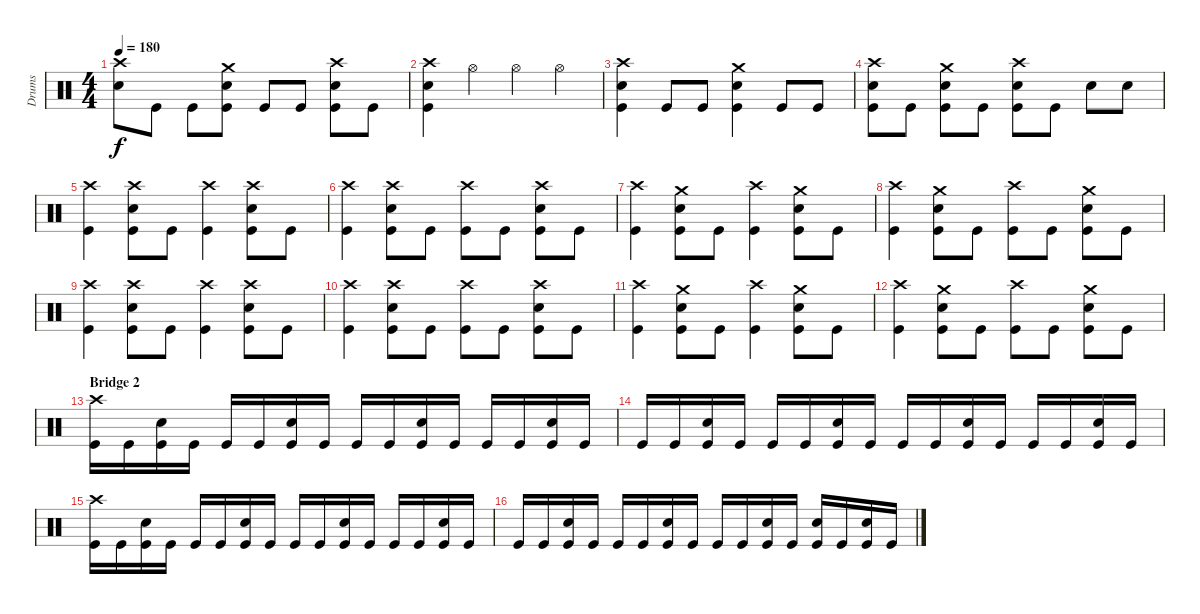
\track ("Drums" "Drums") {instrument percussion}
\staff {score}
\articulation defaults
\ts (4 4)
\tempo 180
\clef neutral
\ks c
("Crash high (hit)" "Snare (hit) 2").8{dy f} "Kick (hit)".8 "Kick (hit)".8 ("Crash medium (hit)" "Snare (hit) 2" "Kick (hit)").8 "Kick (hit)".8 "Kick (hit)".8 ("Crash high (hit)" "Snare (hit) 2" "Kick (hit)").8 "Kick (hit)".8 |
("Crash high (hit)" "Snare (hit) 2" "Kick (hit)").4 "Hi-Hat (open)".4 "Hi-Hat (open)".4 "Hi-Hat (open)".4 |
("Crash high (hit)" "Snare (hit) 2" "Kick (hit)").4 "Kick (hit)".8 "Kick (hit)".8 ("Crash medium (hit)" "Snare (hit) 2" "Kick (hit)").4 "Kick (hit)".8 "Kick (hit)".8 |
("Crash high (hit)" "Snare (hit) 2" "Kick (hit)").8 "Kick (hit)".8 ("Crash medium (hit)" "Snare (hit) 2" "Kick (hit)").8 "Kick (hit)".8 ("Crash high (hit)" "Snare (hit) 2" "Kick (hit)").8 "Kick (hit)".8 "Snare (hit) 2".8 "Snare (hit) 2".8 |
("Crash high (hit)" "Kick (hit)").4 ("Crash high (hit)" "Snare (hit) 2" "Kick (hit)").8 "Kick (hit)".8 ("Crash high (hit)" "Kick (hit)").4 ("Crash high (hit)" "Snare (hit) 2" "Kick (hit)").8 "Kick (hit)".8 |
("Crash high (hit)" "Kick (hit)").4 ("Crash high (hit)" "Snare (hit) 2" "Kick (hit)").8 "Kick (hit)".8 ("Crash high (hit)" "Kick (hit)").8 "Kick (hit)".8 ("Crash high (hit)" "Snare (hit) 2" "Kick (hit)").8 "Kick (hit)".8 |
("Crash high (hit)" "Kick (hit)").4 ("Crash medium (hit)" "Snare (hit) 2" "Kick (hit)").8 "Kick (hit)".8 ("Crash high (hit)" "Kick (hit)").4 ("Crash medium (hit)" "Snare (hit) 2" "Kick (hit)").8 "Kick (hit)".8 |
("Crash high (hit)" "Kick (hit)").4 ("Crash medium (hit)" "Snare (hit) 2" "Kick (hit)").8 "Kick (hit)".8 ("Crash high (hit)" "Kick (hit)").8 "Kick (hit)".8 ("Crash medium (hit)" "Snare (hit) 2" "Kick (hit)").8 "Kick (hit)".8 |
("Crash high (hit)" "Kick (hit)").4 ("Crash high (hit)" "Snare (hit) 2" "Kick (hit)").8 "Kick (hit)".8 ("Crash high (hit)" "Kick (hit)").4 ("Crash high (hit)" "Snare (hit) 2" "Kick (hit)").8 "Kick (hit)".8 |
("Crash high (hit)" "Kick (hit)").4 ("Crash high (hit)" "Snare (hit) 2" "Kick (hit)").8 "Kick (hit)".8 ("Crash high (hit)" "Kick (hit)").8 "Kick (hit)".8 ("Crash high (hit)" "Snare (hit) 2" "Kick (hit)").8 "Kick (hit)".8 |
("Crash high (hit)" "Kick (hit)").4 ("Crash medium (hit)" "Snare (hit) 2" "Kick (hit)").8 "Kick (hit)".8 ("Crash high (hit)" "Kick (hit)").4 ("Crash medium (hit)" "Snare (hit) 2" "Kick (hit)").8 "Kick (hit)".8 |
("Crash high (hit)" "Kick (hit)").4 ("Crash medium (hit)" "Snare (hit) 2" "Kick (hit)").8 "Kick (hit)".8 ("Crash high (hit)" "Kick (hit)").8 "Kick (hit)".8 ("Crash medium (hit)" "Snare (hit) 2" "Kick (hit)").8 "Kick (hit)".8 |
\section ("" "Bridge 2")
("Crash high (hit)" "Kick (hit)").16 "Kick (hit)".16 ("Snare (hit) 2" "Kick (hit)").16 "Kick (hit)".16 "Kick (hit)".16 "Kick (hit)".16 ("Snare (hit) 2" "Kick (hit)").16 "Kick (hit)".16 "Kick (hit)".16 "Kick (hit)".16 ("Snare (hit) 2" "Kick (hit)").16 "Kick (hit)".16 "Kick (hit)".16 "Kick (hit)".16 ("Snare (hit) 2" "Kick (hit)").16 "Kick (hit)".16 |
"Kick (hit)".16 "Kick (hit)".16 ("Snare (hit) 2" "Kick (hit)").16 "Kick (hit)".16 "Kick (hit)".16 "Kick (hit)".16 ("Snare (hit) 2" "Kick (hit)").16 "Kick (hit)".16 "Kick (hit)".16 "Kick (hit)".16 ("Snare (hit) 2" "Kick (hit)").16 "Kick (hit)".16 "Kick (hit)".16 "Kick (hit)".16 ("Snare (hit) 2" "Kick (hit)").16 "Kick (hit)".16 |
("Crash high (hit)" "Kick (hit)").16 "Kick (hit)".16 ("Snare (hit) 2" "Kick (hit)").16 "Kick (hit)".16 "Kick (hit)".16 "Kick (hit)".16 ("Snare (hit) 2" "Kick (hit)").16 "Kick (hit)".16 "Kick (hit)".16 "Kick (hit)".16 ("Snare (hit) 2" "Kick (hit)").16 "Kick (hit)".16 "Kick (hit)".16 "Kick (hit)".16 ("Snare (hit) 2" "Kick (hit)").16 "Kick (hit)".16 |
"Kick (hit)".16 "Kick (hit)".16 ("Snare (hit) 2" "Kick (hit)").16 "Kick (hit)".16 "Kick (hit)".16 "Kick (hit)".16 ("Snare (hit) 2" "Kick (hit)").16 "Kick (hit)".16 "Kick (hit)".16 "Kick (hit)".16 ("Snare (hit) 2" "Kick (hit)").16 "Kick (hit)".16 ("Snare (hit) 2" "Kick (hit)").16 "Kick (hit)".16 ("Snare (hit) 2" "Kick (hit)").16 "Kick (hit)".16
